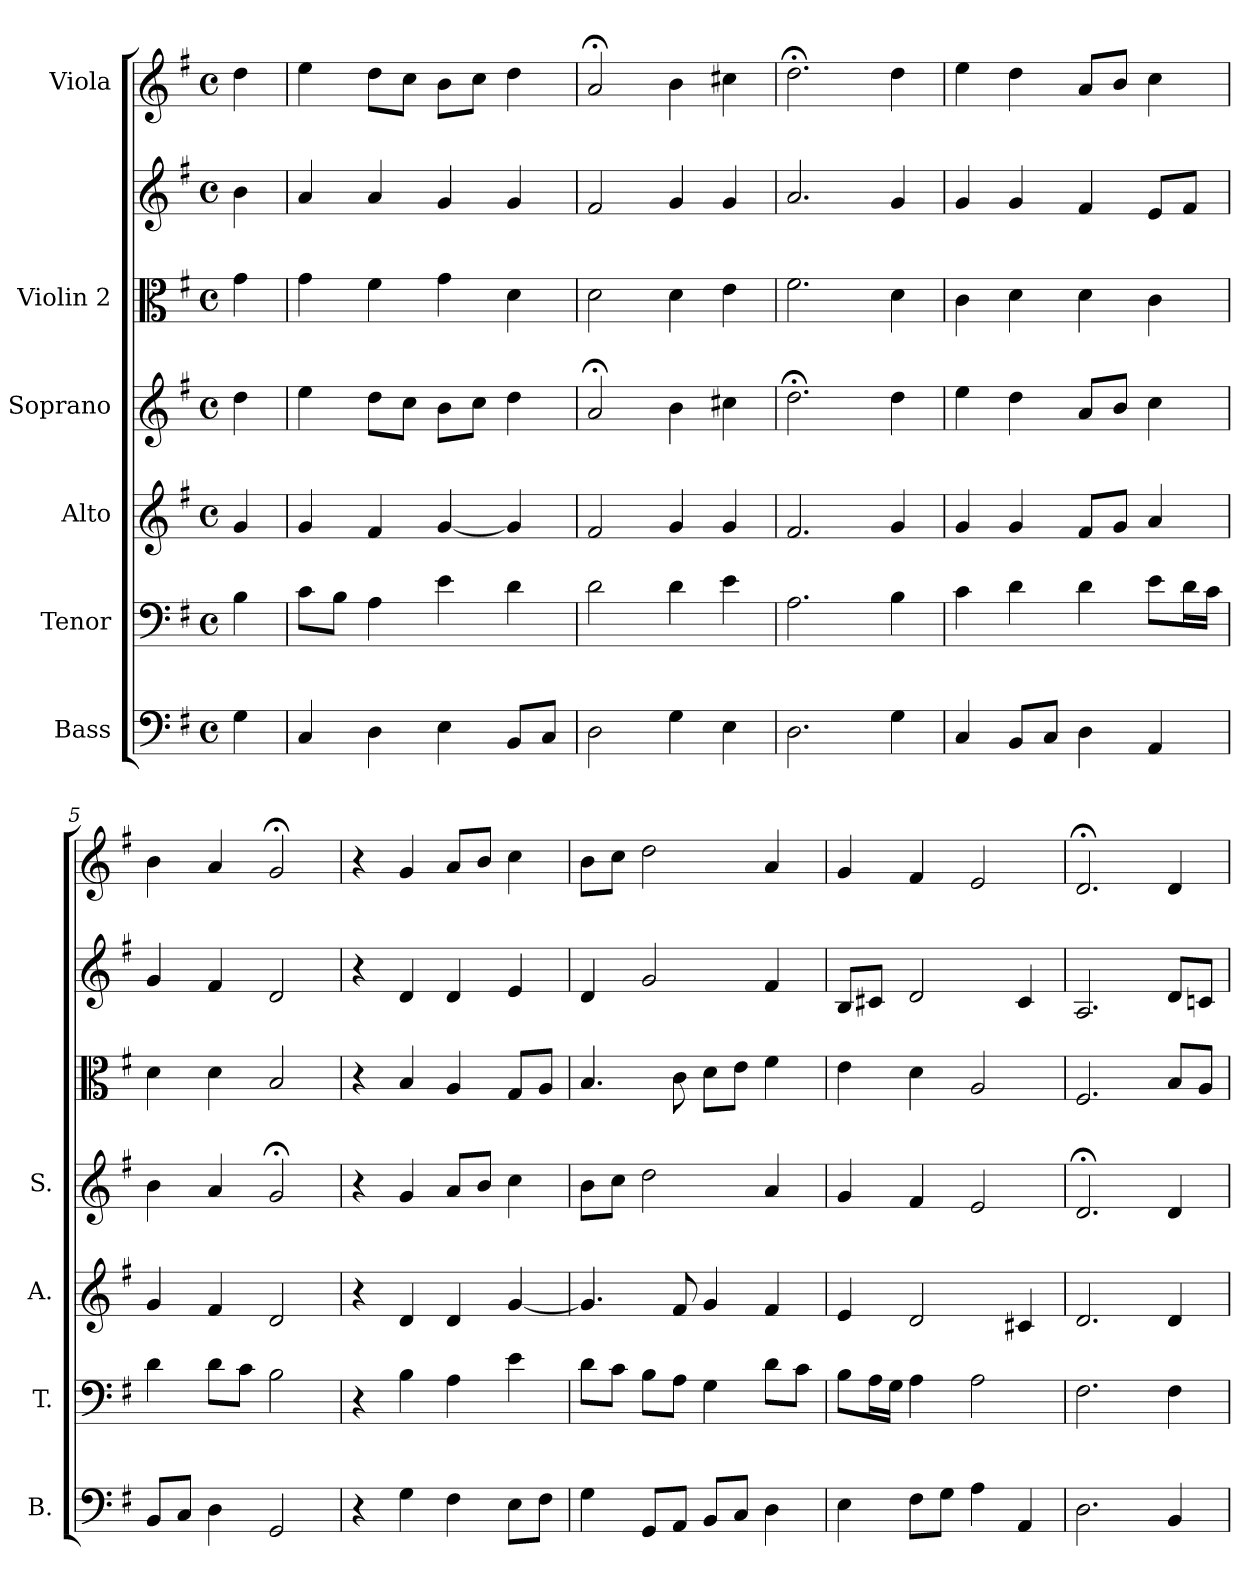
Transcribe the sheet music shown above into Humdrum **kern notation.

**kern	**kern	**kern	**kern	**kern	**kern	**kern
*part6	*part5	*part4	*part3	*part2	*part2	*part1
*staff7	*staff6	*staff5	*staff4	*staff3	*staff2	*staff1
*I"Bass	*I"Tenor	*I"Alto	*I"Soprano	*I"Violin 2	*	*I"Viola
*I'B.	*I'T.	*I'A.	*I'S.	*	*	*
*clefF4	*clefF4	*clefG2	*clefG2	*clefC3	*clefG2	*clefG2
*k[f#]	*k[f#]	*k[f#]	*k[f#]	*k[f#]	*k[f#]	*k[f#]
*G:	*G:	*G:	*G:	*G:	*G:	*G:
*M4/4	*M4/4	*M4/4	*M4/4	*M4/4	*M4/4	*M4/4
*met(c)	*met(c)	*met(c)	*met(c)	*met(c)	*met(c)	*met(c)
=	=	=	=	=	=	=
4G\	4B\	4g/	4dd\	4g\	4b\	4dd\
=1	=1	=1	=1	=1	=1	=1
4C/	8c\L	4g/	4ee\	4g\	4a/	4ee\
.	8B\J	.	.	.	.	.
4D\	4A\	4f#/	8dd\L	4f#\	4a/	8dd\L
.	.	.	8cc\J	.	.	8cc\J
4E\	4e\	[4g/	8b\L	4g\	4g/	8b\L
.	.	.	8cc\J	.	.	8cc\J
8BB/L	4d\	4g/]	4dd\	4d\	4g/	4dd\
8C/J	.	.	.	.	.	.
=2	=2	=2	=2	=2	=2	=2
2D\	2d\	2f#/	2a;</	2d\	2f#/	2a;</
4G\	4d\	4g/	4b\	4d\	4g/	4b\
4E\	4e\	4g/	4cc#X\	4e\	4g/	4cc#X\
=3	=3	=3	=3	=3	=3	=3
2.D\	2.A\	2.f#/	2.dd;<\	2.f#\	2.a/	2.dd;<\
4G\	4B\	4g/	4dd\	4d\	4g/	4dd\
=4	=4	=4	=4	=4	=4	=4
4C/	4c\	4g/	4ee\	4c\	4g/	4ee\
8BB/L	4d\	4g/	4dd\	4d\	4g/	4dd\
8C/J	.	.	.	.	.	.
4D\	4d\	8f#/L	8a/L	4d\	4f#/	8a/L
.	.	8g/J	8b/J	.	.	8b/J
4AA/	8e\L	4a/	4cc\	4c\	8e/L	4cc\
.	16d\L	.	.	.	8f#/J	.
.	16c\JJ	.	.	.	.	.
!!LO:LB:g=z
=5	=5	=5	=5	=5	=5	=5
8BB/L	4d\	4g/	4b\	4d\	4g/	4b\
8C/J	.	.	.	.	.	.
4D\	8d\L	4f#/	4a/	4d\	4f#/	4a/
.	8c\J	.	.	.	.	.
2GG/	2B\	2d/	2g;</	2B/	2d/	2g;</
=6	=6	=6	=6	=6	=6	=6
4r	4r	4r	4r	4r	4r	4r
4G\	4B\	4d/	4g/	4B/	4d/	4g/
4F#\	4A\	4d/	8a/L	4A/	4d/	8a/L
.	.	.	8b/J	.	.	8b/J
8E\L	4e\	[4g/	4cc\	8G/L	4e/	4cc\
8F#\J	.	.	.	8A/J	.	.
=7	=7	=7	=7	=7	=7	=7
4G\	8d\L	4.g/]	8b\L	4.B/	4d/	8b\L
.	8c\J	.	8cc\J	.	.	8cc\J
8GG/L	8B\L	.	2dd\	.	2g/	2dd\
8AA/J	8A\J	8f#/	.	8c\	.	.
8BB/L	4G\	4g/	.	8d\L	.	.
8C/J	.	.	.	8e\J	.	.
4D\	8d\L	4f#/	4a/	4f#\	4f#/	4a/
.	8c\J	.	.	.	.	.
=8	=8	=8	=8	=8	=8	=8
4E\	8B\L	4e/	4g/	4e\	8B/L	4g/
.	16A\L	.	.	.	8c#X/J	.
.	16G\JJ	.	.	.	.	.
8F#\L	4A\	2d/	4f#/	4d\	2d/	4f#/
8G\J	.	.	.	.	.	.
4A\	2A\	.	2e/	2A/	.	2e/
4AA/	.	4c#X/	.	.	4c#/	.
=9	=9	=9	=9	=9	=9	=9
2.D\	2.F#\	2.d/	2.d;</	2.F#/	2.A/	2.d;</
4BB/	4F#\	4d/	4d/	8B/L	8d/L	4d/
.	.	.	.	8A/J	8cn/J	.
=	=	=	=	=	=	=
*-	*-	*-	*-	*-	*-	*-
